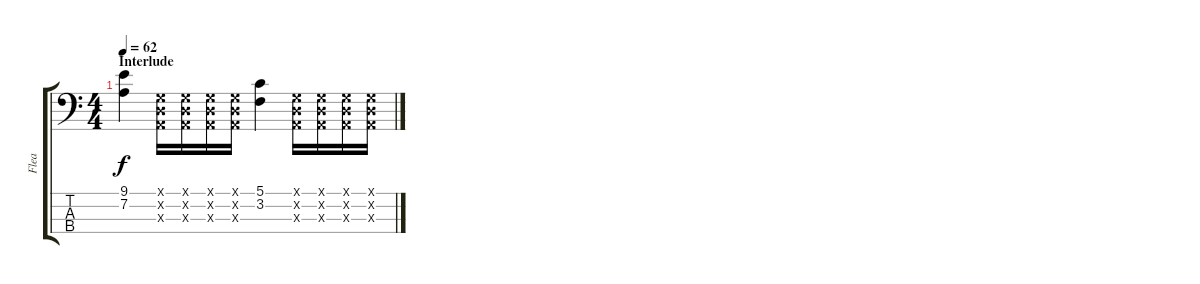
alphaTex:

\track ("Flea" "Flea") {instrument electricbasspick}
\staff {score tabs}
\tuning (G2 D2 A1 E1) {hide}
\ts (4 4)
\section ("" "Interlude")
\tempo 62
\clef f4
\ks c
(9.1 7.2).4{dy f} (0.1{x} 0.2{x} 0.3{x}).16 (0.1{x} 0.2{x} 0.3{x}).16 (0.1{x} 0.2{x} 0.3{x}).16 (0.1{x} 0.2{x} 0.3{x}).16 (5.1 3.2).4 (0.1{x} 0.2{x} 0.3{x}).16 (0.1{x} 0.2{x} 0.3{x}).16 (0.1{x} 0.2{x} 0.3{x}).16 (0.1{x} 0.2{x} 0.3{x}).16
